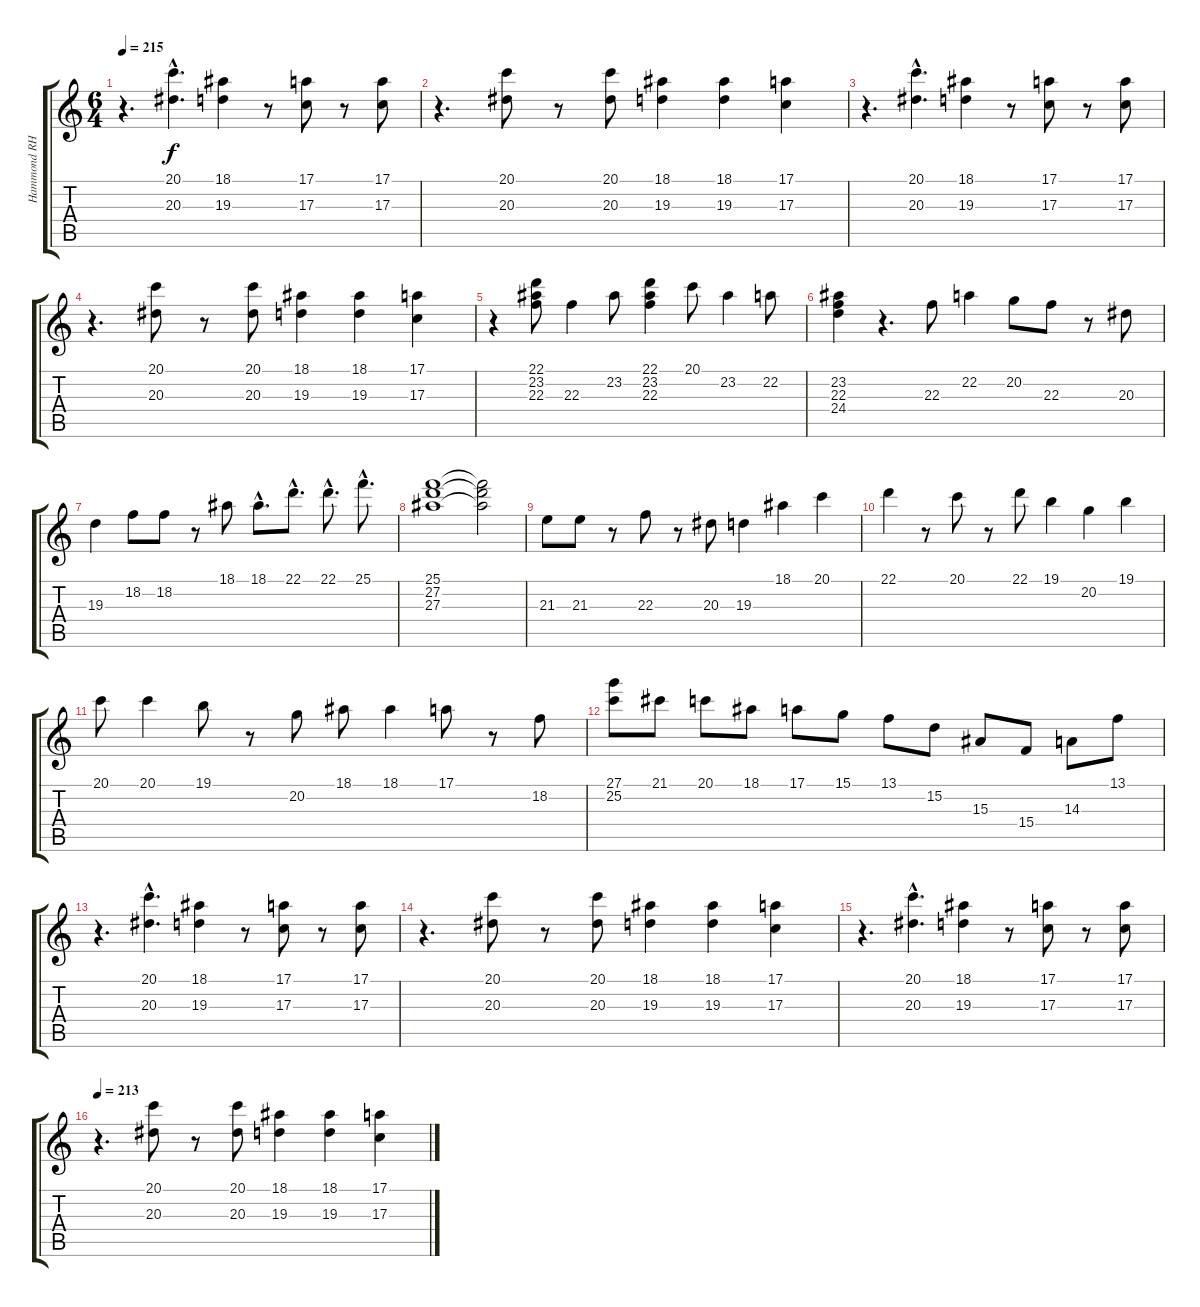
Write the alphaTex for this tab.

\track ("Hammond RH" "Hammond RH") {instrument drawbarorgan}
\staff {score tabs}
\tuning (E4 B3 G3 D3 A2 E2) {hide}
\ts (6 4)
\tempo 215
\clef g2
\ks c
r.4{d dy f} (20.1{hac} 20.3{hac}).4{d} (18.1 19.3).4 r.8 (17.1 17.3).8 r.8 (17.1 17.3).8 |
r.4{d} (20.1 20.3).8 r.8 (20.1 20.3).8 (18.1 19.3).4 (18.1 19.3).4 (17.1 17.3).4 |
r.4{d} (20.1{hac} 20.3{hac}).4{d} (18.1 19.3).4 r.8 (17.1 17.3).8 r.8 (17.1 17.3).8 |
r.4{d} (20.1 20.3).8 r.8 (20.1 20.3).8 (18.1 19.3).4 (18.1 19.3).4 (17.1 17.3).4 |
r.4 (22.1 23.2 22.3).8 22.3.4 23.2.8 (22.1 23.2 22.3).4 20.1.8 23.2.4 22.2.8 |
(23.2 22.3 24.4).4 r.4{d} 22.3.8 22.2.4 20.2.8 22.3.8 r.8 20.3.8 |
19.3.4 18.2.8 18.2.8 r.8 18.1.8 18.1{hac}.8{d} 22.1{hac}.8{d} 22.1{hac}.8{d} 25.1{hac}.8{d} |
(25.1 27.2 27.3).1 (25.1{t} 27.2{t} 27.3{t}).2 |
21.3.8 21.3.8 r.8 22.3.8 r.8 20.3.8 19.3.4 18.1.4 20.1.4 |
22.1.4 r.8 20.1.8 r.8 22.1.8 19.1.4 20.2.4 19.1.4 |
20.1.8 20.1.4 19.1.8 r.8 20.2.8 18.1.8 18.1.4 17.1.8 r.8 18.2.8 |
(27.1 25.2).8 21.1.8 20.1.8 18.1.8 17.1.8 15.1.8 13.1.8 15.2.8 15.3.8 15.4.8 14.3.8 13.1.8 |
r.4{d} (20.1{hac} 20.3{hac}).4{d} (18.1 19.3).4 r.8 (17.1 17.3).8 r.8 (17.1 17.3).8 |
r.4{d} (20.1 20.3).8 r.8 (20.1 20.3).8 (18.1 19.3).4 (18.1 19.3).4 (17.1 17.3).4 |
r.4{d} (20.1{hac} 20.3{hac}).4{d} (18.1 19.3).4 r.8 (17.1 17.3).8 r.8 (17.1 17.3).8 |
\tempo 213
r.4{d} (20.1 20.3).8 r.8 (20.1 20.3).8 (18.1 19.3).4 (18.1 19.3).4 (17.1 17.3).4
